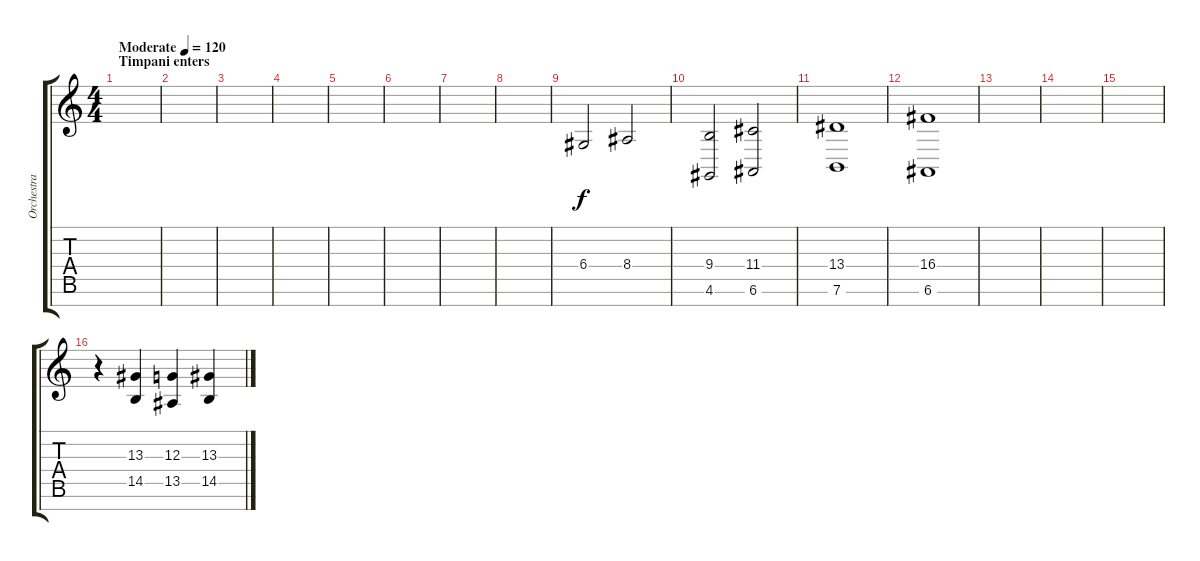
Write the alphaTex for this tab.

\track ("Orchestra 1" "Orchestra ") {instrument trumpet}
\staff {score tabs}
\tuning (E4 B3 G3 D3 A2 E2 B1) {hide}
\ts (4 4)
\section ("" "Timpani enters")
\tempo (120 "Moderate")
\clef g2
\ks c
|
|
|
|
|
|
|
|
6.4.2 8.4.2 |
(9.4 4.6).2 (11.4 6.6).2 |
(13.4 7.6).1 |
(16.4 6.6).1 |
|
|
|
r.4 (13.3 14.5).4 (12.3 13.5).4 (13.3 14.5).4
